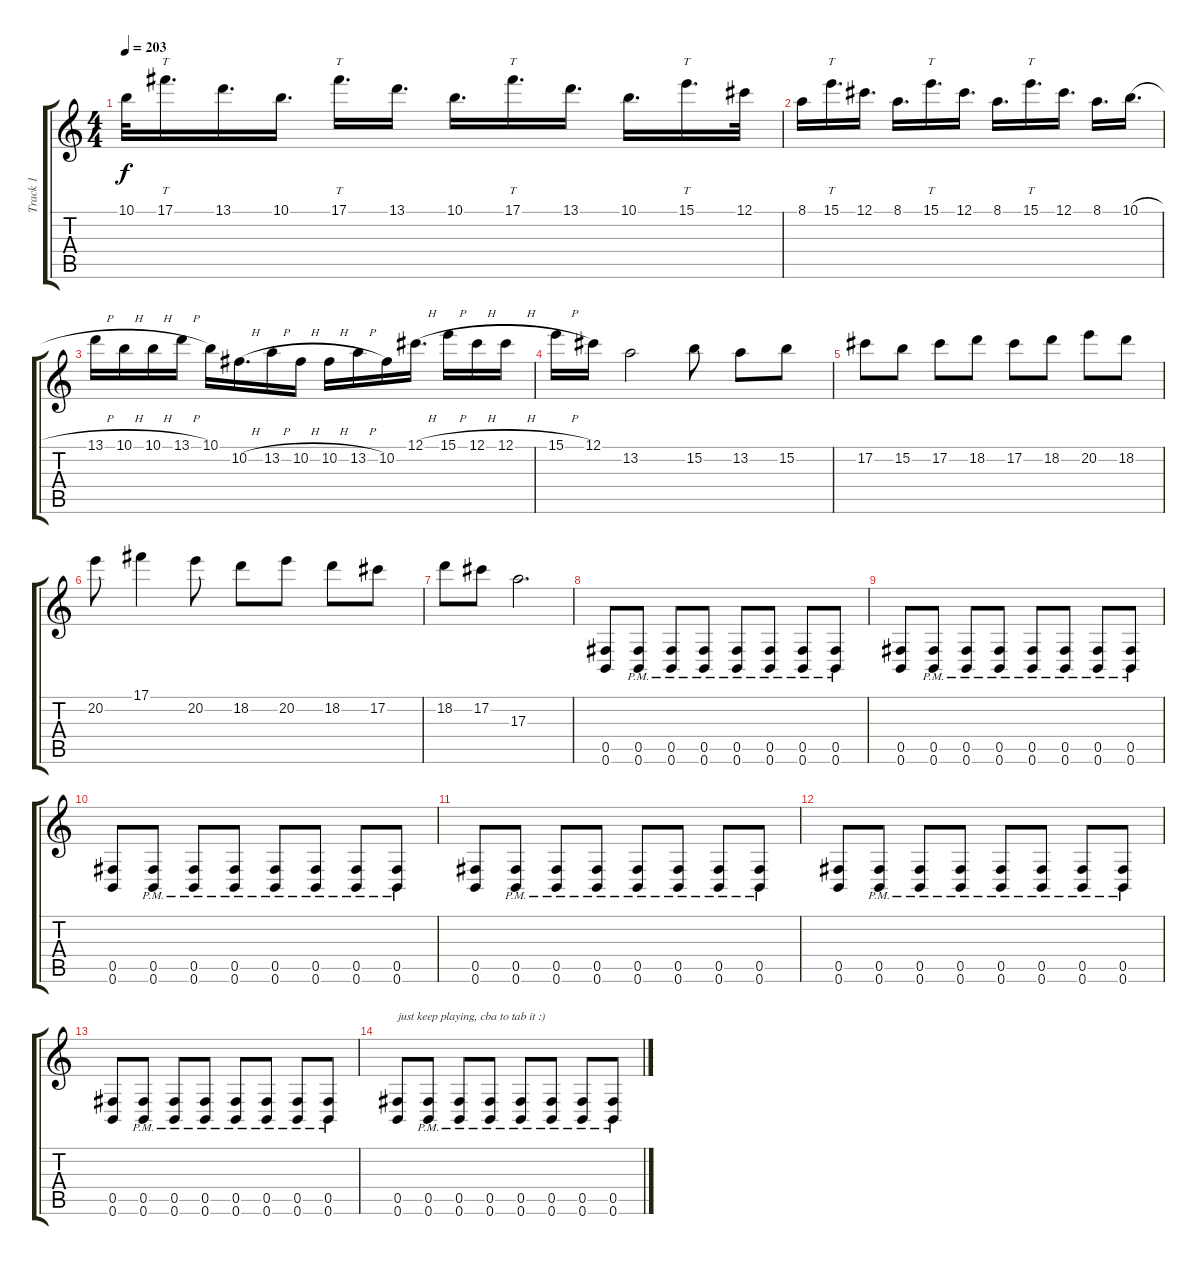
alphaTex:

\track ("Track 1" "Track 1") {instrument overdrivenguitar}
\staff {score tabs}
\tuning (Db4 Ab3 E3 B2 Gb2 B1) {hide}
\ts (4 4)
\tempo 203
\clef g2
\ks c
10.1{t}.32{dy f} 17.1.16{tt d} 13.1.16{d} 10.1.16{d} 17.1.16{tt d} 13.1.16{d} 10.1.16{d} 17.1.16{tt d} 13.1.16{d} 10.1.16{d} 15.1.16{tt d} 12.1.32 |
8.1.16 15.1.16{tt d} 12.1.16{d} 8.1.16{d} 15.1.16{tt d} 12.1.16{d} 8.1.16{d} 15.1.16{tt d} 12.1.16{d} 8.1.16{d} 10.1{h}.16{d} |
13.1{h}.16 10.1{h}.16 10.1{h}.16 13.1{h}.16 10.1.16 10.2{h}.16{d} 13.2{h}.16 10.2{h}.16 10.2{h}.16 13.2{h}.16 10.2.16 12.1{h}.16{d} 15.1{h}.16 12.1{h}.16 12.1{h}.16 |
15.1{h}.16 12.1.16 13.2.2 15.2.8 13.2.8 15.2.8 |
17.2.8 15.2.8 17.2.8 18.2.8 17.2.8 18.2.8 20.2.8 18.2.8 |
20.2.8 17.1.4 20.2.8 18.2.8 20.2.8 18.2.8 17.2.8 |
18.2.8 17.2.8 17.3.2{d} |
(0.5 0.6).8 (0.5{pm} 0.6).8 (0.5{pm} 0.6).8 (0.5{pm} 0.6).8 (0.5{pm} 0.6).8 (0.5{pm} 0.6).8 (0.5{pm} 0.6).8 (0.5{pm} 0.6).8 |
(0.5 0.6).8 (0.5{pm} 0.6).8 (0.5{pm} 0.6).8 (0.5{pm} 0.6).8 (0.5{pm} 0.6).8 (0.5{pm} 0.6).8 (0.5{pm} 0.6).8 (0.5{pm} 0.6).8 |
(0.5 0.6).8 (0.5{pm} 0.6).8 (0.5{pm} 0.6).8 (0.5{pm} 0.6).8 (0.5{pm} 0.6).8 (0.5{pm} 0.6).8 (0.5{pm} 0.6).8 (0.5{pm} 0.6).8 |
(0.5 0.6).8 (0.5{pm} 0.6).8 (0.5{pm} 0.6).8 (0.5{pm} 0.6).8 (0.5{pm} 0.6).8 (0.5{pm} 0.6).8 (0.5{pm} 0.6).8 (0.5{pm} 0.6).8 |
(0.5 0.6).8 (0.5{pm} 0.6).8 (0.5{pm} 0.6).8 (0.5{pm} 0.6).8 (0.5{pm} 0.6).8 (0.5{pm} 0.6).8 (0.5{pm} 0.6).8 (0.5{pm} 0.6).8 |
(0.5 0.6).8 (0.5{pm} 0.6).8 (0.5{pm} 0.6).8 (0.5{pm} 0.6).8 (0.5{pm} 0.6).8 (0.5{pm} 0.6).8 (0.5{pm} 0.6).8 (0.5{pm} 0.6).8 |
(0.5 0.6).8{txt "just keep playing, cba to tab it :)"} (0.5{pm} 0.6).8 (0.5{pm} 0.6).8 (0.5{pm} 0.6).8 (0.5{pm} 0.6).8 (0.5{pm} 0.6).8 (0.5{pm} 0.6).8 (0.5{pm} 0.6).8
